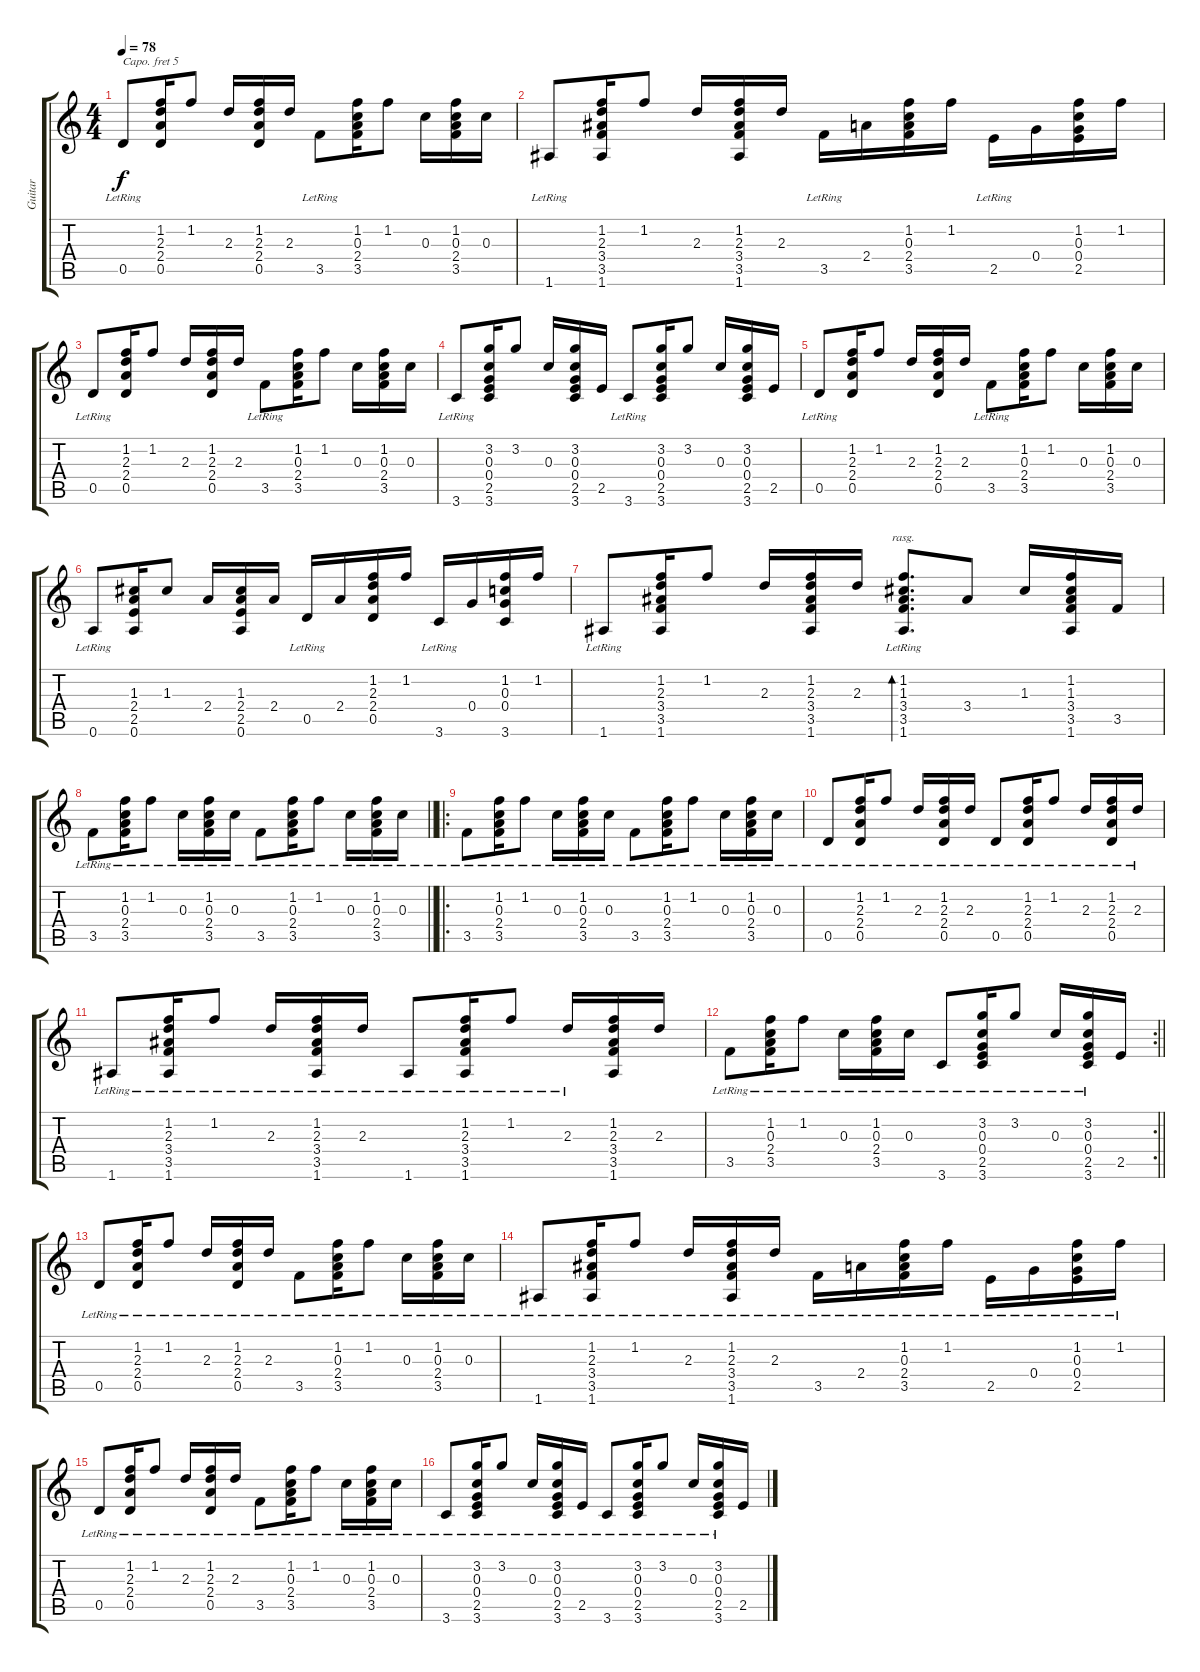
\track ("Guitar" "Guitar") {instrument acousticguitarnylon}
\staff {score tabs}
\capo 5
\tuning (E4 B3 G3 D3 A2 E2) {hide}
\ts (4 4)
\tempo 78
\clef g2
\ks c
0.5{lr}.8{dy f instrument acousticguitarnylon} (1.2 2.3 2.4 0.5).16 1.2.8 2.3.16 (1.2 2.3 2.4 0.5).16 2.3.16 3.5{lr}.8 (1.2 0.3 2.4 3.5).16 1.2.8 0.3.16 (1.2 0.3 2.4 3.5).16 0.3.16 |
1.6{lr}.8 (1.2 2.3 3.4 3.5 1.6).16 1.2.8 2.3.16 (1.2 2.3 3.4 3.5 1.6).16 2.3.16 3.5{lr}.16 2.4.16 (1.2 0.3 2.4 3.5).16 1.2.16 2.5{lr}.16 0.4.16 (1.2 0.3 0.4 2.5).16 1.2.16 |
0.5{lr}.8 (1.2 2.3 2.4 0.5).16 1.2.8 2.3.16 (1.2 2.3 2.4 0.5).16 2.3.16 3.5{lr}.8 (1.2 0.3 2.4 3.5).16 1.2.8 0.3.16 (1.2 0.3 2.4 3.5).16 0.3.16 |
3.6{lr}.8 (3.2 0.3 0.4 2.5 3.6).16 3.2.8 0.3.16 (3.2 0.3 0.4 2.5 3.6).16 2.5.16 3.6{lr}.8 (3.2 0.3 0.4 2.5 3.6).16 3.2.8 0.3.16 (3.2 0.3 0.4 2.5 3.6).16 2.5.16 |
0.5{lr}.8 (1.2 2.3 2.4 0.5).16 1.2.8 2.3.16 (1.2 2.3 2.4 0.5).16 2.3.16 3.5{lr}.8 (1.2 0.3 2.4 3.5).16 1.2.8 0.3.16 (1.2 0.3 2.4 3.5).16 0.3.16 |
0.6{lr}.8 (1.3 2.4 2.5 0.6).16 1.3.8 2.4.16 (1.3 2.4 2.5 0.6).16 2.4.16 0.5{lr}.16 2.4.16 (1.2 2.3 2.4 0.5).16 1.2.16 3.6{lr}.16 0.4.16 (1.2 0.3 0.4 3.6).16 1.2.16 |
1.6{lr}.8 (1.2 2.3 3.4 3.5 1.6).16 1.2.8 2.3.16 (1.2 2.3 3.4 3.5 1.6).16 2.3.16 (1.2 1.3 3.4 3.5 1.6{lr}).8{d bd 120 rasg ii} 3.4.8 1.3.16 (1.2 1.3 3.4 3.5 1.6).16 3.5.16 |
\barLineRight lightlight
3.5{lr}.8 (1.2 0.3 2.4{lr} 3.5).16 1.2{lr}.8 0.3{lr}.16 (1.2 0.3 2.4{lr} 3.5).16 0.3{lr}.16 3.5{lr}.8 (1.2 0.3 2.4{lr} 3.5).16 1.2{lr}.8 0.3{lr}.16 (1.2 0.3 2.4{lr} 3.5).16 0.3{lr}.16 |
\ro
\section ("" "")
3.5{lr}.8 (1.2 0.3 2.4{lr} 3.5).16 1.2{lr}.8 0.3{lr}.16 (1.2 0.3 2.4{lr} 3.5).16 0.3{lr}.16 3.5{lr}.8 (1.2 0.3 2.4{lr} 3.5).16 1.2{lr}.8 0.3{lr}.16 (1.2 0.3 2.4{lr} 3.5).16 0.3{lr}.16 |
0.5{lr}.8 (1.2 2.3 2.4{lr} 0.5).16 1.2{lr}.8 2.3{lr}.16 (1.2 2.3 2.4{lr} 0.5).16 2.3{lr}.16 0.5{lr}.8 (1.2 2.3 2.4{lr} 0.5).16 1.2{lr}.8 2.3{lr}.16 (1.2 2.3 2.4{lr} 0.5).16 2.3{lr}.16 |
1.6{lr}.8 (1.2 2.3 3.4 3.5{lr} 1.6).16 1.2{lr}.8 2.3{lr}.16 (1.2 2.3 3.4{lr} 3.5 1.6).16 2.3{lr}.16 1.6{lr}.8 (1.2 2.3 3.4 3.5{lr} 1.6).16 1.2{lr}.8 2.3{lr}.16 (1.2 2.3 3.4 3.5 1.6).16 2.3.16 |
\rc 2
\barLineRight lightlight
3.5{lr}.8 (1.2 0.3 2.4{lr} 3.5).16 1.2{lr}.8 0.3{lr}.16 (1.2 0.3 2.4{lr} 3.5).16 0.3{lr}.16 3.6{lr}.8 (3.2 0.3 0.4 2.5{lr} 3.6).16 3.2{lr}.8 0.3{lr}.16 (3.2 0.3 0.4{lr} 2.5 3.6).16 2.5.16 |
\section ("" "")
0.5{lr}.8 (1.2 2.3 2.4{lr} 0.5).16 1.2{lr}.8 2.3{lr}.16 (1.2 2.3 2.4{lr} 0.5).16 2.3{lr}.16 3.5{lr}.8 (1.2 0.3 2.4{lr} 3.5).16 1.2{lr}.8 0.3{lr}.16 (1.2 0.3 2.4{lr} 3.5).16 0.3{lr}.16 |
1.6{lr}.8 (1.2 2.3 3.4 3.5{lr} 1.6).16 1.2{lr}.8 2.3{lr}.16 (1.2 2.3 3.4{lr} 3.5 1.6).16 2.3{lr}.16 3.5{lr}.16 2.4{lr}.16 (1.2 0.3{lr} 2.4 3.5).16 1.2{lr}.16 2.5{lr}.16 0.4{lr}.16 (1.2 0.3{lr} 0.4 2.5).16 1.2{lr}.16 |
0.5{lr}.8 (1.2 2.3 2.4{lr} 0.5).16 1.2{lr}.8 2.3{lr}.16 (1.2 2.3 2.4{lr} 0.5).16 2.3{lr}.16 3.5{lr}.8 (1.2 0.3 2.4{lr} 3.5).16 1.2{lr}.8 0.3{lr}.16 (1.2 0.3 2.4{lr} 3.5).16 0.3{lr}.16 |
3.6{lr}.8 (3.2 0.3 0.4 2.5{lr} 3.6).16 3.2{lr}.8 0.3{lr}.16 (3.2 0.3 0.4{lr} 2.5 3.6).16 2.5{lr}.16 3.6{lr}.8 (3.2 0.3 0.4 2.5{lr} 3.6).16 3.2{lr}.8 0.3{lr}.16 (3.2 0.3 0.4{lr} 2.5 3.6).16 2.5.16
